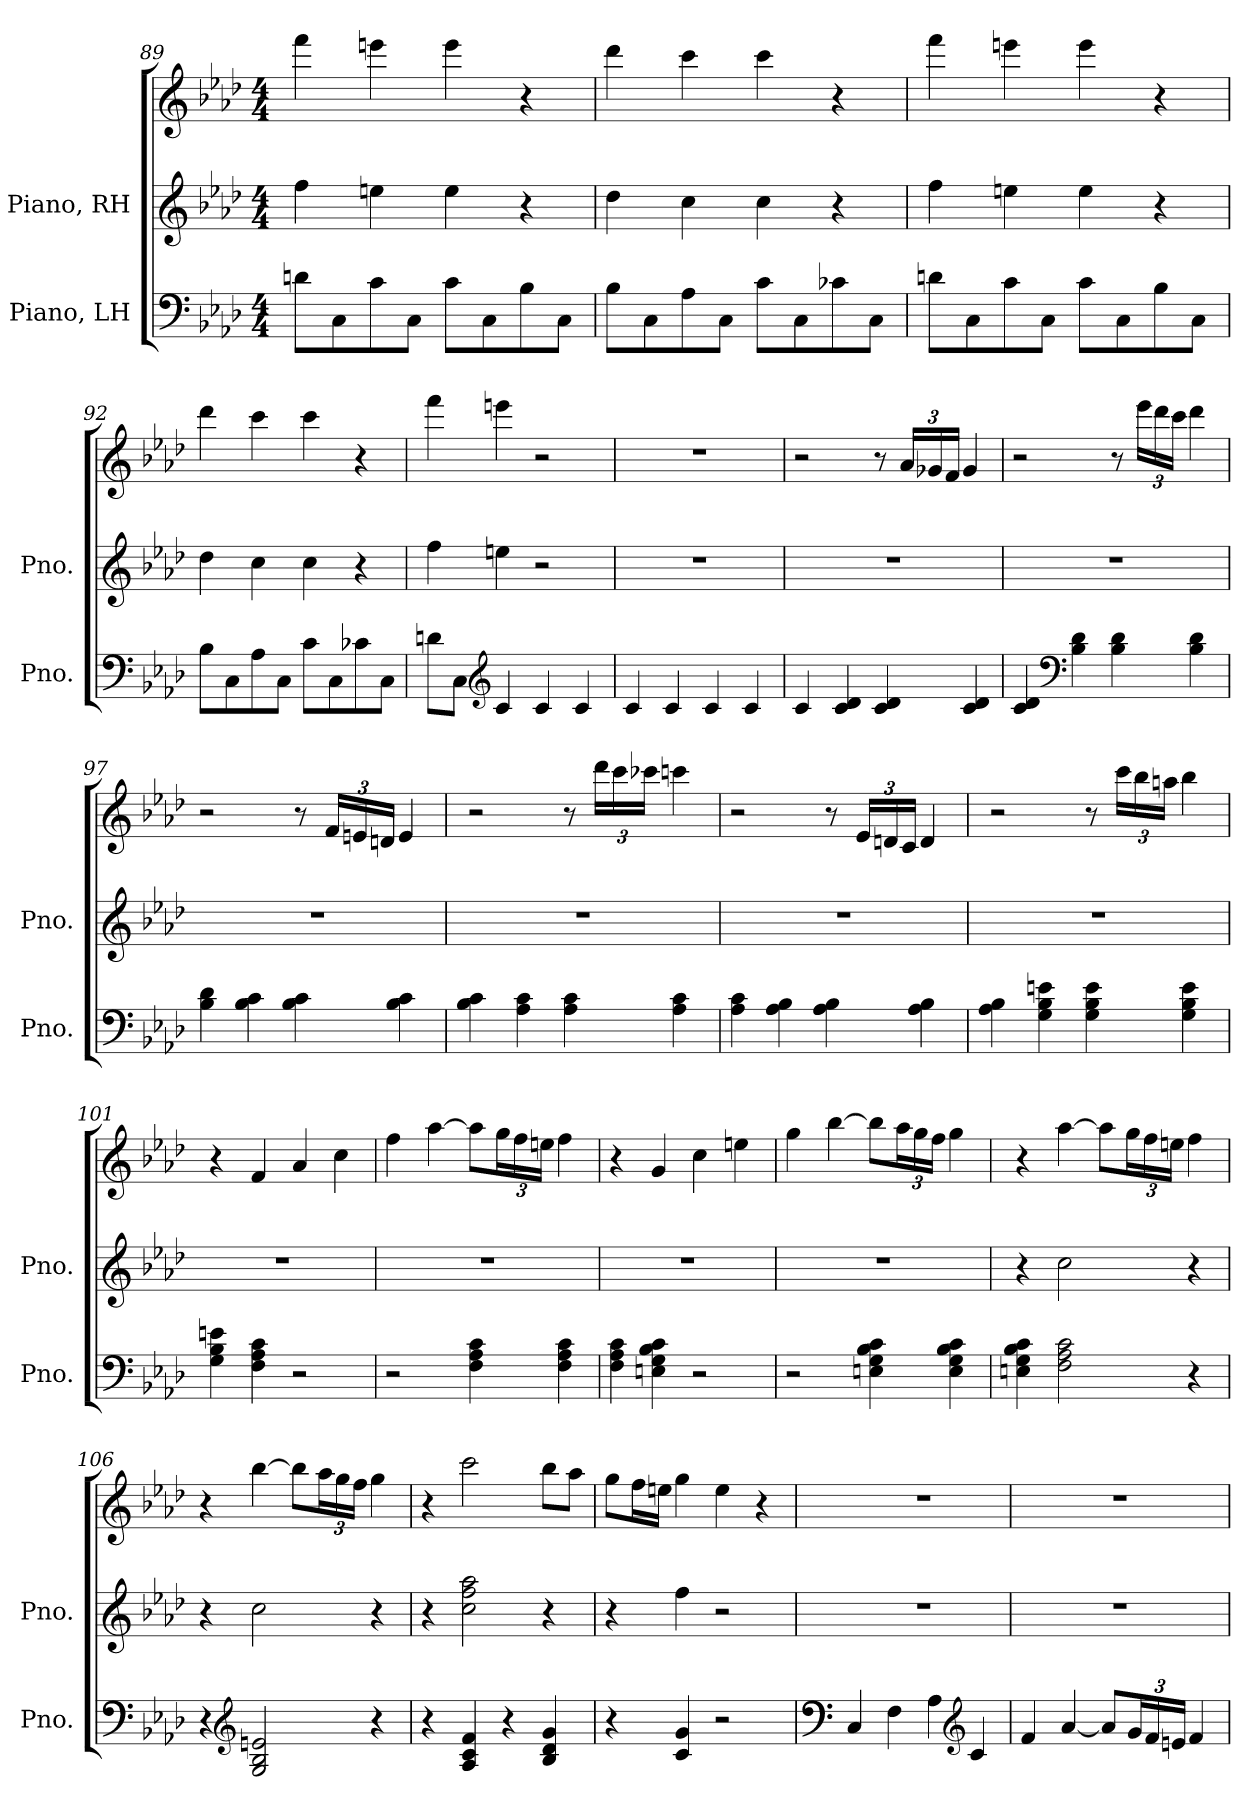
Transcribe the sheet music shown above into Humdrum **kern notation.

**kern	**kern	**kern
*part2	*part1	*part1
*staff3	*staff2	*staff1
*I"Piano, LH	*I"Piano, RH	*
*I'Pno.	*I'Pno.	*
*clefF4	*clefG2	*clefG2
*k[b-e-a-d-]	*k[b-e-a-d-]	*k[b-e-a-d-]
*M4/4	*M4/4	*M4/4
=89	=89	=89
8dn\L	4ff\	4fff\
8C\	.	.
8c\	4een\	4eeen\
8C\J	.	.
8c\L	4ee\	4eee\
8C\	.	.
8B-\	4r	4r
8C\J	.	.
=90	=90	=90
8B-\L	4dd-\	4ddd-\
8C\	.	.
8A-\	4cc\	4ccc\
8C\J	.	.
8c\L	4cc\	4ccc\
8C\	.	.
8c-X\	4r	4r
8C\J	.	.
=91	=91	=91
8dn\L	4ff\	4fff\
8C\	.	.
8c\	4een\	4eeen\
8C\J	.	.
8c\L	4ee\	4eee\
8C\	.	.
8B-\	4r	4r
8C\J	.	.
!!LO:LB:g=z
=92	=92	=92
8B-\L	4dd-\	4ddd-\
8C\	.	.
8A-\	4cc\	4ccc\
8C\J	.	.
8c\L	4cc\	4ccc\
8C\	.	.
8c-X\	4r	4r
8C\J	.	.
=93	=93	=93
8dn\L	4ff\	4fff\
8C\J	.	.
*clefG2	*	*
4c/	4een\	4eeen\
4c/	2r	2r
4c/	.	.
=94	=94	=94
4c/	1r	1r
4c/	.	.
4c/	.	.
4c/	.	.
=95	=95	=95
4c/	1r	2r
4c/ 4d-/	.	.
4c/ 4d-/	.	8r
*	*	*Xbrackettup
.	.	24a-/LL
.	.	24g-X/
.	.	24f/JJ
4c/ 4d-/	.	4g-/
!!LO:LB:g=z
=96	=96	=96
4c/ 4d-/	1r	2r
*clefF4	*	*
4B-\ 4d-\	.	.
4B-\ 4d-\	.	8r
.	.	24eee-\LL
.	.	24ddd-\
.	.	24ccc\JJ
4B-\ 4d-\	.	4ddd-\
=97	=97	=97
4B-\ 4d-\	1r	2r
4B-\ 4c\	.	.
4B-\ 4c\	.	8r
.	.	24f/LL
.	.	24en/
.	.	24dn/JJ
4B-\ 4c\	.	4e/
=98	=98	=98
4B-\ 4c\	1r	2r
4A-\ 4c\	.	.
4A-\ 4c\	.	8r
.	.	24ddd-\LL
.	.	24ccc\
.	.	24ccc-X\JJ
4A-\ 4c\	.	4cccn\
!!LO:PB:g=z
=99	=99	=99
4A-\ 4c\	1r	2r
4A-\ 4B-\	.	.
4A-\ 4B-\	.	8r
.	.	24e-/LL
.	.	24dn/
.	.	24c/JJ
4A-\ 4B-\	.	4d/
=100	=100	=100
4A-\ 4B-\	1r	2r
4G\ 4B-\ 4en\	.	.
4G\ 4B-\ 4e\	.	8r
.	.	24ccc\LL
.	.	24bb-\
.	.	24aan\JJ
4G\ 4B-\ 4e\	.	4bb-\
=101	=101	=101
4G\ 4B-\ 4en\	1r	4r
4F\ 4A-\ 4c\	.	4f/
2r	.	4a-/
.	.	4cc\
=102	=102	=102
2r	1r	4ff\
.	.	[4aa-\
4F\ 4A-\ 4c\	.	8aa-\L]
.	.	24gg\L
.	.	24ff\
.	.	24een\JJ
4F\ 4A-\ 4c\	.	4ff\
=103	=103	=103
4F\ 4A-\ 4c\	1r	4r
4En\ 4G\ 4B-\ 4c\	.	4g/
2r	.	4cc\
.	.	4een\
!!LO:LB:g=z
=104	=104	=104
2r	1r	4gg\
.	.	[4bb-\
4En\ 4G\ 4B-\ 4c\	.	8bb-\L]
.	.	24aa-\L
.	.	24gg\
.	.	24ff\JJ
4E\ 4G\ 4B-\ 4c\	.	4gg\
=105	=105	=105
4En\ 4G\ 4B-\ 4c\	4r	4r
2F\ 2A-\ 2c\	2cc\	[4aa-\
.	.	8aa-\L]
.	.	24gg\L
.	.	24ff\
.	.	24een\JJ
4r	4r	4ff\
=106	=106	=106
4r	4r	4r
*clefG2	*	*
2G/ 2B-/ 2en/	2cc\	[4bb-\
.	.	8bb-\L]
.	.	24aa-\L
.	.	24gg\
.	.	24ff\JJ
4r	4r	4gg\
=107	=107	=107
4r	4r	4r
4A-/ 4c/ 4f/	2cc\ 2ff\ 2aa-\	2ccc\
4r	.	.
4B-/ 4d-/ 4g/	4r	8bb-\L
.	.	8aa-\J
!!LO:LB:g=z
=108	=108	=108
4r	4r	8gg\L
.	.	16ff\L
.	.	16een\JJ
4c/ 4g/	4ff\	4gg\
2r	2r	4ee\
.	.	4r
=109	=109	=109
*clefF4	*	*
4C/	1r	1r
4F\	.	.
4A-\	.	.
*clefG2	*	*
4c/	.	.
=110	=110	=110
4f/	1r	1r
[4a-/	.	.
8a-/L]	.	.
*Xbrackettup	*	*
24g/L	.	.
24f/	.	.
24en/JJ	.	.
4f/	.	.
=	=	=
*-	*-	*-
